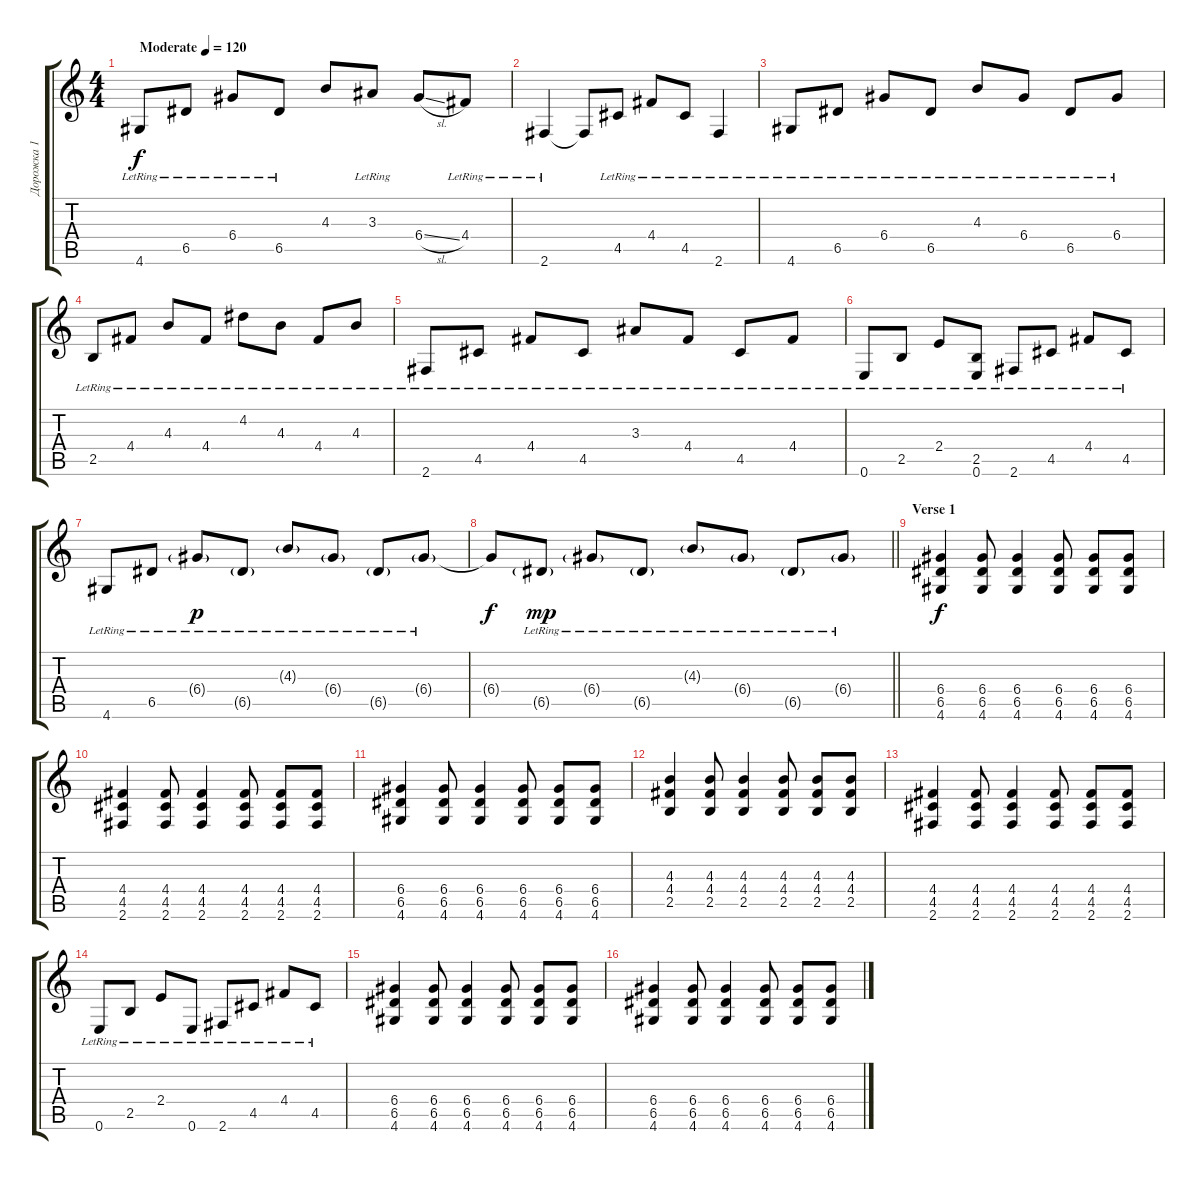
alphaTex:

\track ("Дорожка 1" "Дорожка 1") {instrument acousticguitarsteel}
\staff {score tabs}
\tuning (E4 B3 G3 D3 A2 E2) {hide}
\ts (4 4)
\tempo (120 "Moderate")
\clef g2
\ks c
4.6{lr}.8{dy f instrument acousticguitarsteel} 6.5{lr}.8 6.4{lr}.8 6.5{lr}.8 4.3.8 3.3{lr}.8 6.4{sl}.8 4.4{lr}.8 |
2.6{lr}.4 2.6{t}.8 4.5{lr}.8 4.4{lr}.8 4.5{lr}.8 2.6{lr}.4 |
4.6{lr}.8 6.5{lr}.8 6.4{lr}.8 6.5{lr}.8 4.3{lr}.8 6.4{lr}.8 6.5{lr}.8 6.4{lr}.8 |
2.5{lr}.8 4.4{lr}.8 4.3{lr}.8 4.4{lr}.8 4.2{lr}.8 4.3{lr}.8 4.4{lr}.8 4.3{lr}.8 |
2.6{lr}.8 4.5{lr}.8 4.4{lr}.8 4.5{lr}.8 3.3{lr}.8 4.4{lr}.8 4.5{lr}.8 4.4{lr}.8 |
0.6{lr}.8 2.5{lr}.8 2.4{lr}.8 (2.5{lr} 0.6{lr}).8 2.6{lr}.8 4.5{lr}.8 4.4{lr}.8 4.5{lr}.8 |
4.6{lr}.8 6.5{lr}.8 6.4{g lr}.8{dy p} 6.5{g lr}.8 4.3{g lr}.8 6.4{g lr}.8 6.5{g lr}.8 6.4{g lr}.8 |
\barLineRight lightlight
6.4{t}.8{dy f} 6.5{g lr}.8{dy mp} 6.4{g lr}.8 6.5{g lr}.8 4.3{g lr}.8 6.4{g lr}.8 6.5{g lr}.8 6.4{g lr}.8 |
\section ("" "Verse 1")
(6.4 6.5 4.6).4{dy f volume 8} (6.4 6.5 4.6).8 (6.4 6.5 4.6).4 (6.4 6.5 4.6).8 (6.4 6.5 4.6).8 (6.4 6.5 4.6).8 |
(4.4 4.5 2.6).4 (4.4 4.5 2.6).8 (4.4 4.5 2.6).4 (4.4 4.5 2.6).8 (4.4 4.5 2.6).8 (4.4 4.5 2.6).8 |
(6.4 6.5 4.6).4 (6.4 6.5 4.6).8 (6.4 6.5 4.6).4 (6.4 6.5 4.6).8 (6.4 6.5 4.6).8 (6.4 6.5 4.6).8 |
(4.3 4.4 2.5).4 (4.3 4.4 2.5).8 (4.3 4.4 2.5).4 (4.3 4.4 2.5).8 (4.3 4.4 2.5).8 (4.3 4.4 2.5).8 |
(4.4 4.5 2.6).4 (4.4 4.5 2.6).8 (4.4 4.5 2.6).4 (4.4 4.5 2.6).8 (4.4 4.5 2.6).8 (4.4 4.5 2.6).8 |
0.6{lr}.8 2.5{lr}.8 2.4{lr}.8 0.6{lr}.8 2.6{lr}.8 4.5{lr}.8 4.4{lr}.8 4.5{lr}.8 |
(6.4 6.5 4.6).4 (6.4 6.5 4.6).8 (6.4 6.5 4.6).4 (6.4 6.5 4.6).8 (6.4 6.5 4.6).8 (6.4 6.5 4.6).8 |
(6.4 6.5 4.6).4 (6.4 6.5 4.6).8 (6.4 6.5 4.6).4 (6.4 6.5 4.6).8 (6.4 6.5 4.6).8 (6.4 6.5 4.6).8
